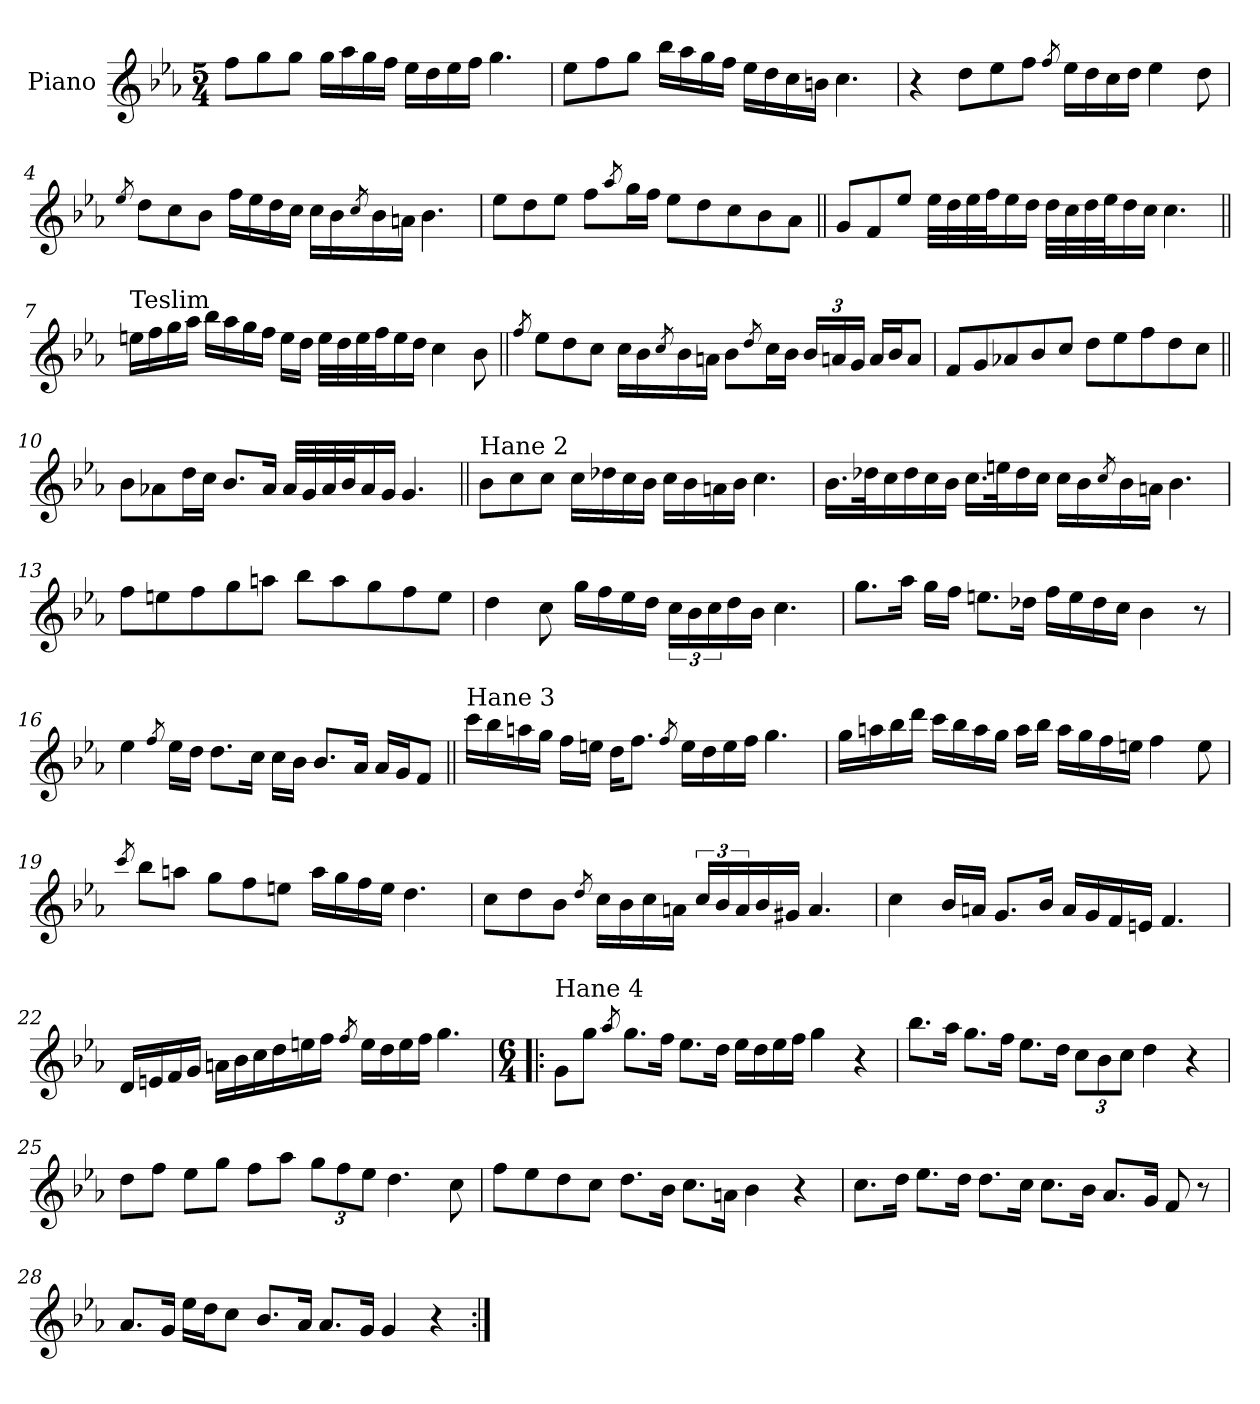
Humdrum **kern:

**kern
*part1
*staff1
*I"Piano
*I'Pno.
*clefG2
*k[b-e-a-]
*M5/4
=1
8ff\L
8gg\
8gg\J
16gg\LL
16aa-\
16gg\
16ff\JJ
16ee-\LL
16dd\
16ee-\
16ff\JJ
4.gg\
=2
8ee-\L
8ff\
8gg\J
16bb-\LL
16aa-\
16gg\
16ff\JJ
16ee-\LL
16dd\
16cc\
16bn\JJ
4.cc\
=3
4r
8dd\L
8ee-\
8ff\J
8qff/
16ee-\LL
16dd\
16cc\
16dd\JJ
4ee-\
8dd\
!!LO:LB:g=z
=4
8qee-/
8dd\L
8cc\
8b-\J
16ff\LL
16ee-\
16dd\
16cc\JJ
16cc\LL
16b-\
8qcc/
16b-\
16an\JJ
4.b-\
=5
8ee-\L
8dd\
8ee-\J
8ff\L
8qaa-/
16gg\L
16ff\JJ
8ee-\L
8dd\
8cc\
8b-\
8a-\J
=6||
8g/L
8f/
8ee-/J
32ee-\LLL
32dd\
32ee-\
32ff\J
16ee-\
16dd\JJ
32dd\LLL
32cc\
32dd\
32ee-\J
16dd\
16cc\JJ
4.cc\
!!LO:LB:g=z
=7||
!LO:TX:a:t=Teslim
16een\LL
16ff\
16gg\
16aa-\JJ
16bb-\LL
16aa-\
16gg\
16ff\JJ
16ee\LL
16dd\JJ
32ee\LLL
32dd\
32ee\
32ff\J
16ee\
16dd\JJ
4cc\
8b-\
=8||
8qff/
8ee-\L
8dd\
8cc\J
16cc\LL
16b-\
8qcc/
16b-\
16an\JJ
8b-\L
8qdd/
16cc\L
16b-\JJ
*Xbrackettup
24b-/LL
24an/
24g/JJ
16a/LL
16b-/J
8a/J
!!LO:LB:g=z
=9
8f/L
8g/
8a-X/
8b-/
8cc/J
8dd\L
8ee-\
8ff\
8dd\
8cc\J
=10||
8b-\L
8a-X\
16dd\L
16cc\JJ
8.b-/L
16a-/Jk
32a-/LLL
32g/
32a-/
32b-/J
16a-/
16g/JJ
4.g/
=11||
!LO:TX:a:t=Hane 2
8b-\L
8cc\
8cc\J
16cc\LL
16dd-X\
16cc\
16b-\JJ
16cc\LL
16b-\
16an\
16b-\JJ
4.cc\
!!LO:LB:g=z
=12
16.b-\LL
32dd-X\K
16cc\
16dd-\
16cc\
16b-\JJ
16.cc\LL
32een\K
16dd-\
16cc\JJ
16cc\LL
16b-\
8qcc/
16b-\
16an\JJ
4.b-\
=13
8ff\L
8een\
8ff\
8gg\
8aan\J
8bb-\L
8aa\
8gg\
8ff\
8ee\J
=14
4dd\
8cc\
16gg\LL
16ff\
16ee-\
16dd\JJ
*brackettup
24cc\LL
24b-\
24cc\
16dd\
16b-\JJ
4.cc\
!!LO:LB:g=z
=15
8.gg\L
16aa-\Jk
16gg\LL
16ff\JJ
8.een\L
16dd-X\Jk
16ff\LL
16ee\
16dd-\
16cc\JJ
4b-\
8r
=16
4ee-\
8qff/
16ee-\LL
16dd\JJ
8.dd\L
16cc\Jk
16cc\LL
16b-\JJ
8.b-/L
16a-/Jk
16a-/LL
16g/J
8f/J
!!LO:LB:g=z
=17||
!LO:TX:a:t=Hane 3
16ccc\LL
16bb-\
16aan\
16gg\JJ
16ff\LL
16een\JJ
16dd\KL
8.ff\J
8qff/
16ee\LL
16dd\
16ee\
16ff\JJ
4.gg\
=18
16gg\LL
16aan\
16bb-\
16ddd\JJ
16ccc\LL
16bb-\
16aa\
16gg\JJ
16aa\LL
16bb-\JJ
16aa\LL
16gg\
16ff\
16een\JJ
4ff\
8ee\
!!LO:LB:g=z
=19
8qccc/
8bb-\L
8aan\J
8gg\L
8ff\
8een\J
16aa\LL
16gg\
16ff\
16ee\JJ
4.dd\
=20
8cc\L
8dd\
8b-\J
8qdd/
16cc\LL
16b-\
16cc\
16an\JJ
24cc/LL
24b-/
24a/
16b-/
16g#X/JJ
4.a/
=21
4cc\
16b-/LL
16an/JJ
8.g/L
16b-/Jk
16a/LL
16g/
16f/
16en/JJ
4.f/
!!LO:LB:g=z
=22
16d/LL
16en/
16f/
16g/JJ
16an\LL
16b-\
16cc\
16dd\
16een\
16ff\JJ
8qff/
16ee\LL
16dd\
16ee\
16ff\JJ
4.gg\
=23!|:
*M6/4
!LO:TX:a:t=Hane 4
8g\L
8gg\J
8qaa-/
8.gg\L
16ff\Jk
8.ee-\L
16dd\Jk
16ee-\LL
16dd\
16ee-\
16ff\JJ
4gg\
4r
!!LO:LB:g=z
=24
8.bb-\L
16aa-\Jk
8.gg\L
16ff\Jk
8.ee-\L
16dd\Jk
*Xbrackettup
12cc\L
12b-\
12cc\J
4dd\
4r
=25
8dd\L
8ff\J
8ee-\L
8gg\J
8ff\L
8aa-\J
12gg\L
12ff\
12ee-\J
4.dd\
8cc\
=26
8ff\L
8ee-\
8dd\
8cc\J
8.dd\L
16b-\Jk
8.cc\L
16an\Jk
4b-\
4r
!!LO:PB:g=z
=27
8.cc\L
16dd\Jk
8.ee-\L
16dd\Jk
8.dd\L
16cc\Jk
8.cc\L
16b-\Jk
8.a-/L
16g/Jk
8f/
8r
=28
8.a-/L
16g/Jk
16ee-\LL
16dd\J
8cc\J
8.b-/L
16a-/Jk
8.a-/L
16g/Jk
4g/
4r
=:|!
*-
